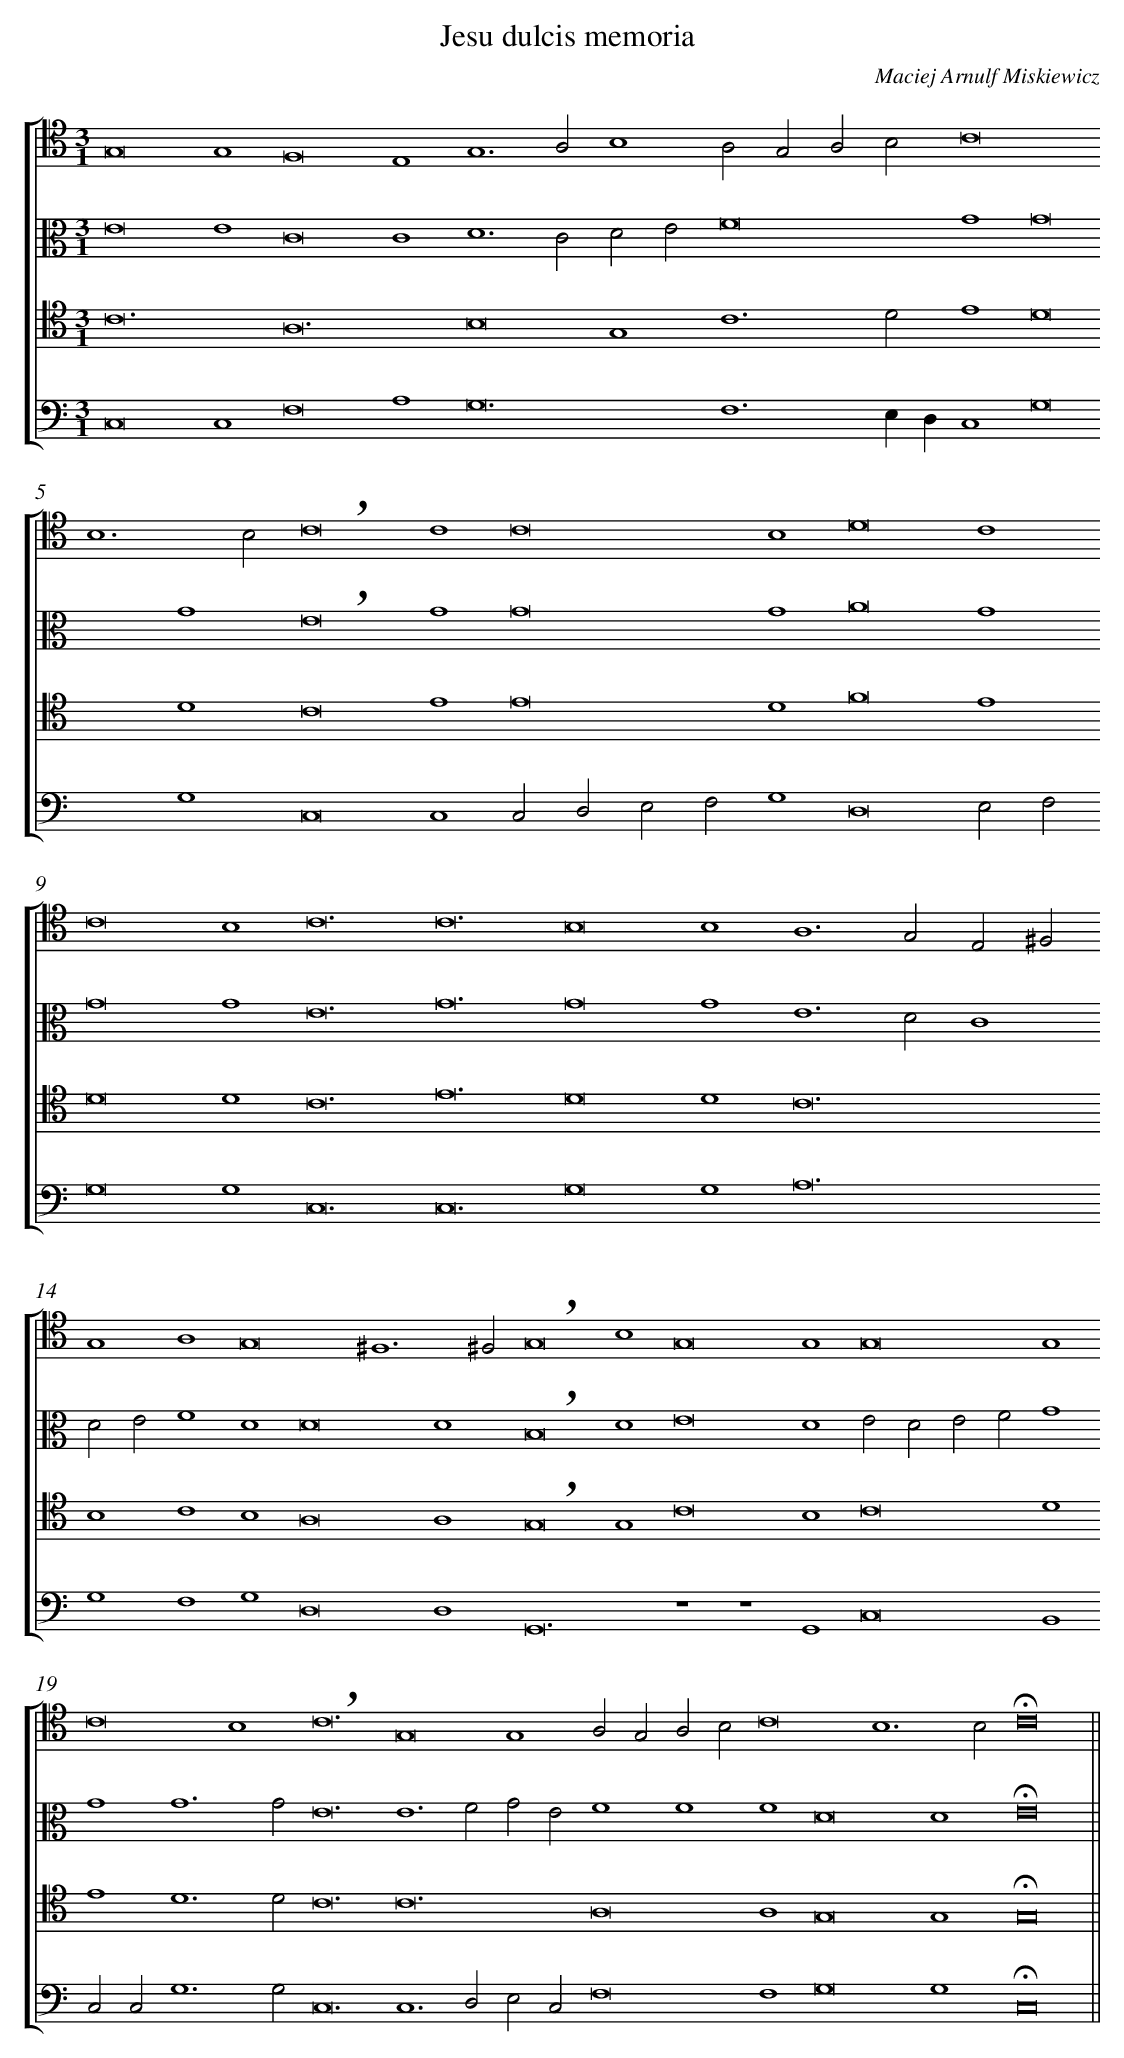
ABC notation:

X:1
T: Jesu dulcis memoria
C: Maciej Arnulf Miskiewicz
L: 1/4
M: 3/1
%%staves [1 2 3 4]
V: 1 clef=tenor
V: 2 clef=alto
V: 3 clef=tenor
V: 4 clef=bass
K: C
[V:1] G,8G,4 [|]
[V:2] E8E4 [|]
[V:3] C12 [|]
[V:4] C,8C,4 [|]
[V:1] F,8E,4 [|]
[V:2] C8C4 [|]
[V:3] A,12 [|]
[V:4] F,8A,4 [|]
[V:1] G,4>A,4B,4 [|]
[V:2] D4>C4D2E2 [|]
[V:3] B,8G,4 [|]
[V:4] G,12 [|]
[V:1] A,2G,2A,2B,2C8 [|]
[V:2] F8G4 [|]
[V:3] C4>D4E4 [|]
[V:4] F,6E,D,C,4 [|]
[V:1] B,6B,2 [|]
[V:2] G8G4 [|]
[V:3] D8D4 [|]
[V:4] G,8G,4 [|]
[V:1] !breath!C8C4 [|]
[V:2] !breath!E8G4 [|]
[V:3] C8E4 [|]
[V:4] C,8C,4 [|]
[V:1] C8B,4 [|]
[V:2] G8G4 [|]
[V:3] E8D4 [|]
[V:4] C,2D,2E,2F,2G,4 [|]
[V:1] D8C4 [|]
[V:2] A8G4 [|]
[V:3] F8E4 [|]
[V:4] D,8E,2F,2 [|]
[V:1] C8B,4 [|]
[V:2] G8G4 [|]
[V:3] D8D4 [|]
[V:4] G,8G,4 [|]
[V:1] C12 [|]
[V:2] E12 [|]
[V:3] C12 [|]
[V:4] C,12 [|]
[V:1] C12 [|]
[V:2] G12 [|]
[V:3] E12 [|]
[V:4] C,12 [|]
[V:1] B,8B,4 [|]
[V:2] G8G4 [|]
[V:3] D8D4 [|]
[V:4] G,8G,4 [|]
[V:1] A,4>G,4E,2^F,2 [|]
[V:2] E4>D4C4 [|]
[V:3] C12 [|]
[V:4] A,12 [|]
[V:1] G,4A,4G,8 [|]
[V:2] D2E2F4D4 [|]
[V:3] B,4C4B,4 [|]
[V:4] G,4F,4G,4 [|]
[V:1] ^F,6^F,2 [|]
[V:2] D8D4 [|]
[V:3] A,8A,4 [|]
[V:4] D,8D,4 [|]
[V:1] !breath!G,8B,4 [|]
[V:2] !breath!B,8D4 [|]
[V:3] !breath!G,8G,4 [|]
[V:4] G,,12 [|]
[V:1] G,8G,4 [|]
[V:2] E8D4 [|]
[V:3] C8B,4 [|]
[V:4] z4z4G,,4 [|]
[V:1] G,8G,4 [|]
[V:2] E2D2E2F2G4 [|]
[V:3] C8D4 [|]
[V:4] C,8B,,4 [|]
[V:1] C8B,4 [|]
[V:2] G4G6G2 [|]
[V:3] E4D6D2 [|]
[V:4] C,2C,4<G,4G,2 [|]
[V:1] !breath!C12 [|]
[V:2] E12 [|]
[V:3] C12 [|]
[V:4] C,12 [|]
[V:1] G,8G,4 [|]
[V:2] E4>F4G2E2 [|]
[V:3] C12 [|]
[V:4] C,4>D,4E,2C,2 [|]
[V:1] A,2G,2A,2B,2C8 [|]
[V:2] F4F4F4 [|]
[V:3] A,8A,4 [|]
[V:4] F,8F,4 [|]
[V:1] B,6B,2 [|]
[V:2] D8D4 [|]
[V:3] G,8G,4 [|]
[V:4] G,8G,4 [|]
[V:1] !fermata!C12 ||
[V:2] !fermata!E12 ||
[V:3] !fermata!G,12 ||
[V:4] !fermata!C,12 ||
